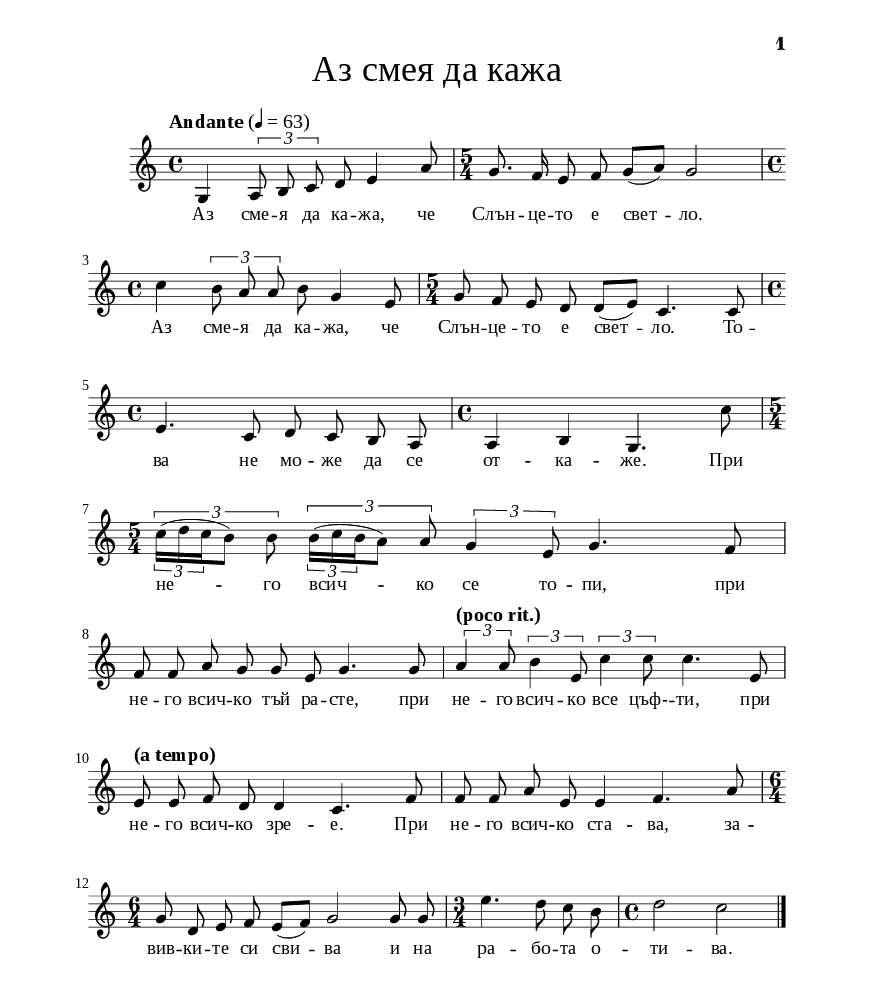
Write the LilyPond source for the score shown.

\version "2.24.4"

% include paper part and global functions
\include "include/globals.ily"

\bookpart {
  \label #'ref109
  \tocItem \markup "Аз смея да кажа"
  \include "include/bookpart-paper.ily"
  \score {
    \include "include/score-layout.ily"


    \new Voice \relative c' {
      \clef treble
      \key c \major
      \time 4/4
      \tempoFunc "Andante" 4 "63"
      \autoBeamOff
      g4 \tuplet 3/2 {  a8   b8   c8  }  d8   e4   a8 | \time 5/4  | g8.   f16   e8   f8   g8 ( [ a8 ) ]   g2 \break |

      \time 4/4  | c4 \tuplet 3/2 {  b8   a8   a8  } b8   g4   e8 | \time 5/4  | g8   f8   e8   d8   d8 ( [ e8 ) ]   c4.   c8 \break |

      \time 4/4  | e4.   c8   d8   c8   b8  a8 |   \time 4/4   a4   b4   g4.   c'8  | \time 5/4 \break

      \tweak direction #up \tuplet 3/2 { \once \override Slur.positions = #'(1 . 1) \tuplet 3/2 { c16 ([ d16  c16 } b8]) b8 }

      \tweak direction #up \tuplet 3/2 { \once \override Slur.positions = #'(1.05 . 0.1) \tuplet 3/2 { b16 [( c16  b16 } a8 )] a8 }

      \tuplet 3/2 { g4 e8 } g4. f8 \break


      f8   f8   a8   g8   g8 e8   g4. g8 | \tempo "(poco rit.)"  \tuplet 3/2 { a4 a8 } \tuplet 3/2 { b4 e,8 } \tweak direction #up \tuplet 3/2 { c'4 c8 } c4. e,8 \break

      \tempo "(a tempo)" e8 e8   f8 d8   d4   c4.   f8 f8   f8   a8   e8   e4 f4.   a8 \break

      \time 6/4   g8   d8   e8   f8   e8 ( [ f8 ) ]   g2   g8   g8 \time 3/4 e'4. d8 c8 b8 \time 4/4 d2 c2 \bar "|." \break

    }

    \addlyrics {

      Аз сме -- я да ка -- жа, че Слън
      -- це -- то е свет -- ло. Аз сме
      -- я да ка -- жа, че Слън -- це --
      то е свет -- ло. То -- ва не
      мо -- же да се от -- ка -- же. При
      не --   го всич  --
      ко се то -- пи, при не -- го
      всич -- ко тъй ра -- сте, при не --
      го всич -- ко все "цъф-" -- ти, при
      не -- го всич -- ко зре -- е. При
      не -- го всич -- ко ста -- ва, за --
      вив -- ки -- те си сви -- ва и
      на ра -- бо -- та о -- ти -- ва.


    }

    \header {
      title = \titleFunc #'ref_desc_4 "Аз смея да кажа" "Az smeja da kaža"
    }

    \midi{}

  } % score


} % bookpart
